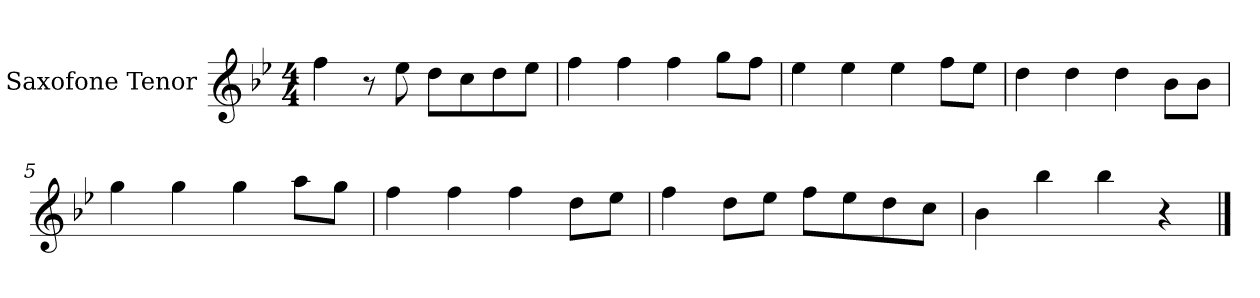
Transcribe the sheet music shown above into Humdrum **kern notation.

**kern
*part1
*staff1
*I"Saxofone Tenor
*I'Sax. Tn.
*clefG2
*ITrd8c14
*k[b-e-]
*M4/4
=1
4f\
8r
8e-\
8d\L
8c\
8d\
8e-\J
=2
4f\
4f\
4f\
8g\L
8f\J
=3
4e-\
4e-\
4e-\
8f\L
8e-\J
=4
4d\
4d\
4d\
8B-\L
8B-\J
=5
4g\
4g\
4g\
8a\L
8g\J
!!LO:LB:g=z
=6
4f\
4f\
4f\
8d\L
8e-\J
=7
4f\
8d\L
8e-\J
8f\L
8e-\
8d\
8c\J
=8
4B-\
4b-\
4b-\
4r
==
*-
